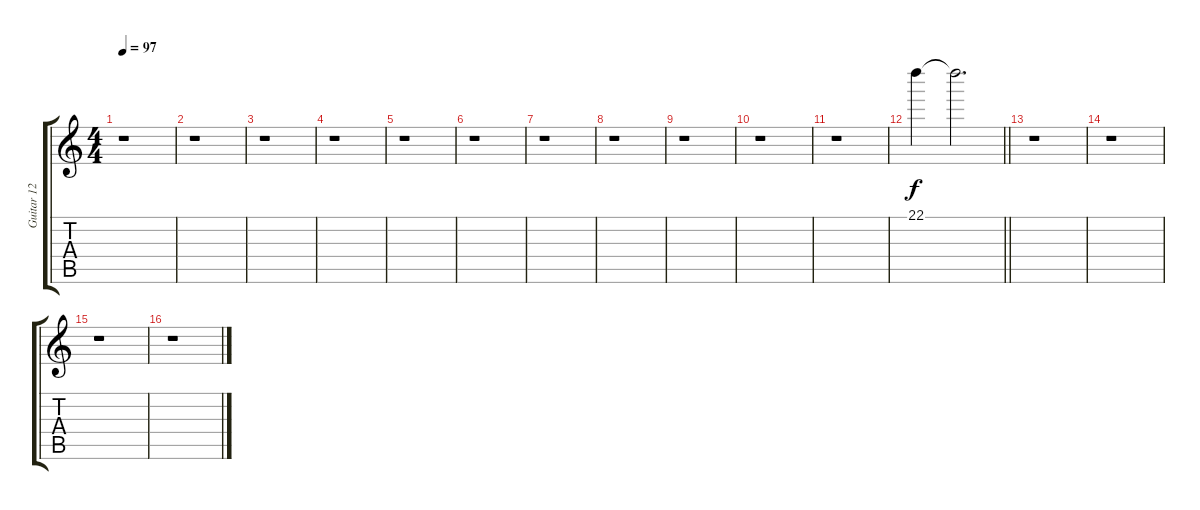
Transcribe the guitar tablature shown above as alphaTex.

\track ("Guitar 12 octave" "Guitar 12 ") {instrument distortionguitar}
\staff {score tabs}
\tuning (E4 B3 G3 D3 A2 E2) {hide}
\ts (4 4)
\tempo 97
\clef g2
\ks aminor
r.1{dy f} |
r.1 |
r.1 |
r.1 |
r.1 |
r.1 |
r.1 |
r.1 |
r.1 |
r.1 |
r.1 |
\barLineRight lightlight
22.1.4 22.1{t}.2{d instrument distortionguitar} |
r.1 |
r.1 |
r.1 |
r.1
